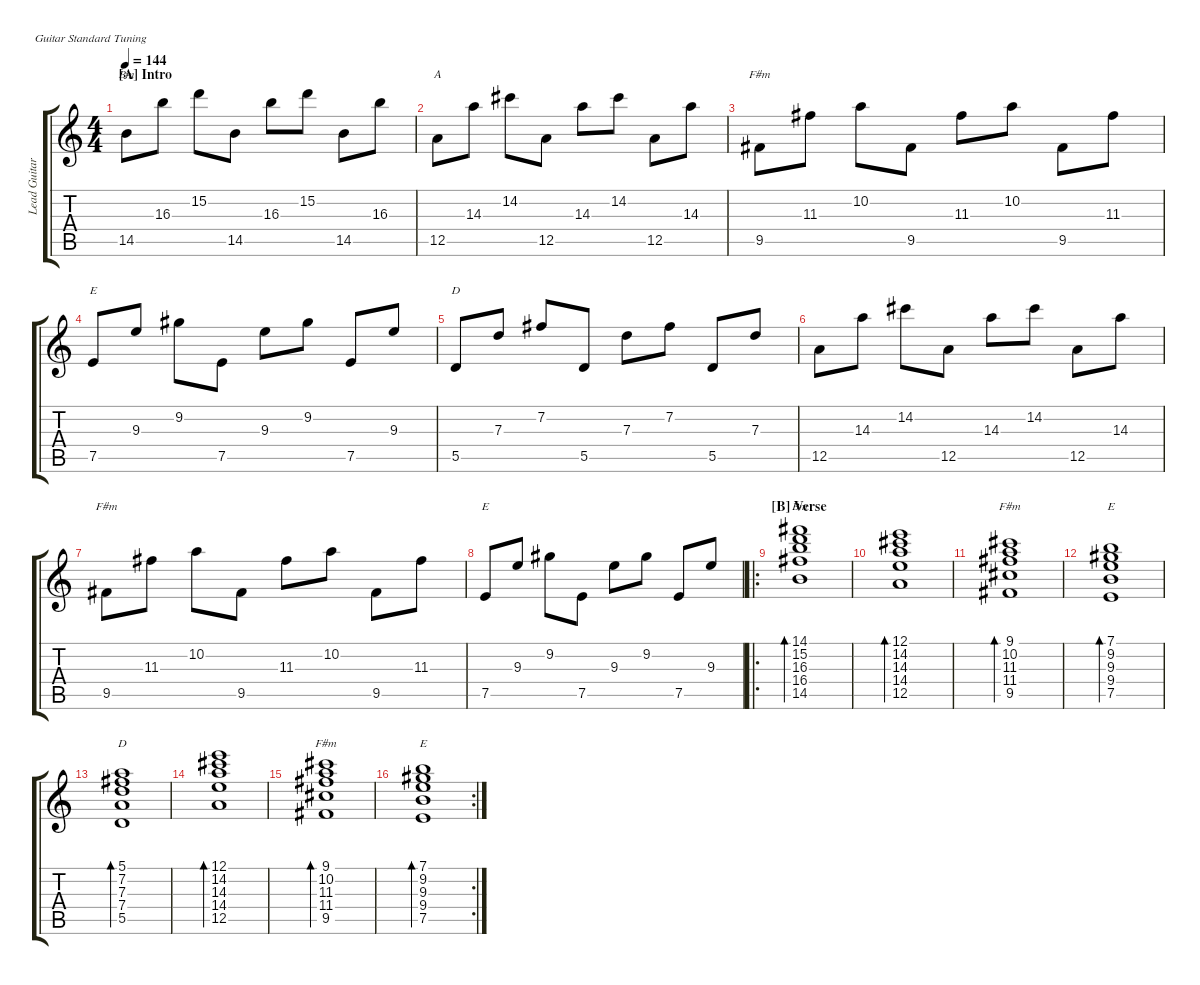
\defaultSystemsLayout 4
\hideDynamics
\otherSystemsTrackNameOrientation horizontal
\track ("Lead Guitar" "Lead Guitar") {instrument electricguitarclean}
\staff {score tabs}
\tuning (E4 B3 G3 D3 A2 E2)
\chord ("Bm" 14 15 16 16 14 x) {firstfret 13 showdiagram false showfingering false barre 14}
\chord ("A" 12 14 14 14 12 x) {firstfret 12 showdiagram false showfingering false barre 12}
\chord ("F#m" 9 10 11 11 9 x) {firstfret 9 showdiagram false showfingering false barre 9}
\chord ("E" 7 9 9 9 7 x) {firstfret 7 showdiagram false showfingering false barre 7}
\chord ("D" 5 7 7 7 5 x) {firstfret 5 showdiagram false showfingering false barre 5}
\chord ("Bm" 14 15 16 16 14 x) {firstfret 14 showdiagram false showfingering false barre 14}
\ts (4 4)
\section ("A" "Intro")
\tempo 144
\clef g2
\ks c
14.5.8{ch "Bm" dy mf instrument electricguitarclean beam Down} 16.3.8{beam Down} 15.2.8{beam Down} 14.5.8{beam Down} 16.3.8{beam Down} 15.2.8{beam Down} 14.5.8{beam Down} 16.3.8{beam Down} |
12.5.8{ch "A" beam Down} 14.3.8{beam Down} 14.2{acc #}.8{beam Down} 12.5.8{beam Down} 14.3.8{beam Down} 14.2{acc #}.8{beam Down} 12.5.8{beam Down} 14.3.8{beam Down} |
9.5{acc #}.8{ch "F#m" beam Down} 11.3{acc #}.8{beam Down} 10.2.8{beam Down} 9.5{acc #}.8{beam Down} 11.3{acc #}.8{beam Down} 10.2.8{beam Down} 9.5{acc #}.8{beam Down} 11.3{acc #}.8{beam Down} |
7.5.8{ch "E" beam Up} 9.3.8{beam Up} 9.2{acc #}.8{beam Down} 7.5.8{beam Down} 9.3.8{beam Down} 9.2{acc #}.8{beam Down} 7.5.8{beam Up} 9.3.8{beam Up} |
\scale
1.06407 5.5.8{ch "D" beam Up} 7.3.8{beam Up} 7.2{acc #}.8{beam Up} 5.5.8{beam Up} 7.3.8{beam Down} 7.2{acc #}.8{beam Down} 5.5.8{beam Up} 7.3.8{beam Up} |
\scale
0.998272 12.5.8{beam Down} 14.3.8{beam Down} 14.2{acc #}.8{beam Down} 12.5.8{beam Down} 14.3.8{beam Down} 14.2{acc #}.8{beam Down} 12.5.8{beam Down} 14.3.8{beam Down} |
\scale
0.93882 9.5{acc #}.8{ch "F#m" beam Down} 11.3{acc #}.8{beam Down} 10.2.8{beam Down} 9.5{acc #}.8{beam Down} 11.3{acc #}.8{beam Down} 10.2.8{beam Down} 9.5{acc #}.8{beam Down} 11.3{acc #}.8{beam Down} |
7.5.8{ch "E" beam Up} 9.3.8{beam Up} 9.2{acc #}.8{beam Down} 7.5.8{beam Down} 9.3.8{beam Down} 9.2{acc #}.8{beam Down} 7.5.8{beam Up} 9.3.8{beam Up} |
\ro
\section ("B" "Verse")
(14.5 16.4{acc #} 16.3 15.2 14.1{acc #}).1{bd 479 ch "Bm" beam Down} |
(12.5 14.4 14.3 14.2{acc #} 12.1).1{bd 478 beam Down} |
(9.5{acc #} 11.4{acc #} 11.3{acc #} 10.2 9.1{acc #}).1{bd 477 ch "F#m" beam Down} |
(7.5 9.4 9.3 9.2{acc #} 7.1).1{bd 476 ch "E" beam Down} |
(5.1 7.2{acc #} 7.3 7.4 5.5).1{bd 475 ch "D" beam Down} |
(12.5 14.4 14.3 14.2{acc #} 12.1).1{bd 474 beam Down} |
(9.5{acc #} 11.4{acc #} 11.3{acc #} 10.2 9.1{acc #}).1{bd 473 ch "F#m" beam Down} |
\rc 2
(7.5 9.4 9.3 9.2{acc #} 7.1).1{bd 472 ch "E" beam Down}
